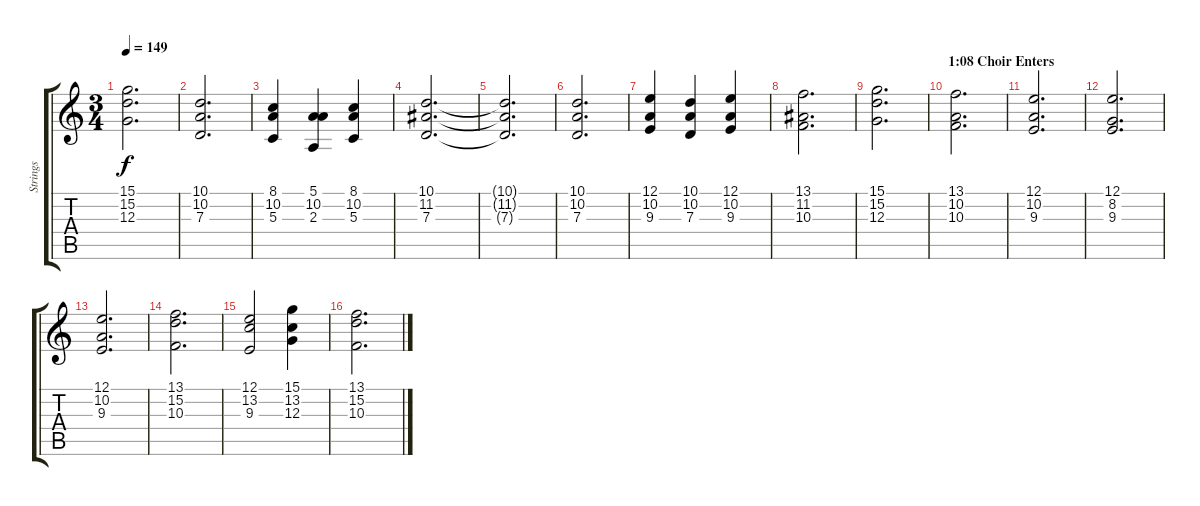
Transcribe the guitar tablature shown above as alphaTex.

\track ("Strings" "Strings") {instrument stringensemble1}
\staff {score tabs}
\tuning (E4 B3 G3 D3 A2 E2) {hide}
\ts (3 4)
\tempo 149
\clef g2
\ks c
(15.1 15.2 12.3).2{d dy f} |
(10.1 10.2 7.3).2{d} |
(8.1 10.2 5.3).4 (5.1 10.2 2.3).4 (8.1 10.2 5.3).4 |
(10.1 11.2 7.3).2{d} |
(10.1{t} 11.2{t} 7.3{t}).2{d} |
(10.1 10.2 7.3).2{d} |
(12.1 10.2 9.3).4 (10.1 10.2 7.3).4 (12.1 10.2 9.3).4 |
(13.1 11.2 10.3).2{d} |
(15.1 15.2 12.3).2{d} |
\section ("" "1:08 Choir Enters")
(13.1 10.2 10.3).2{d} |
(12.1 10.2 9.3).2{d} |
(12.1 8.2 9.3).2{d} |
(12.1 10.2 9.3).2{d} |
(13.1 15.2 10.3).2{d} |
(12.1 13.2 9.3).2 (15.1 13.2 12.3).4 |
(13.1 15.2 10.3).2{d}
